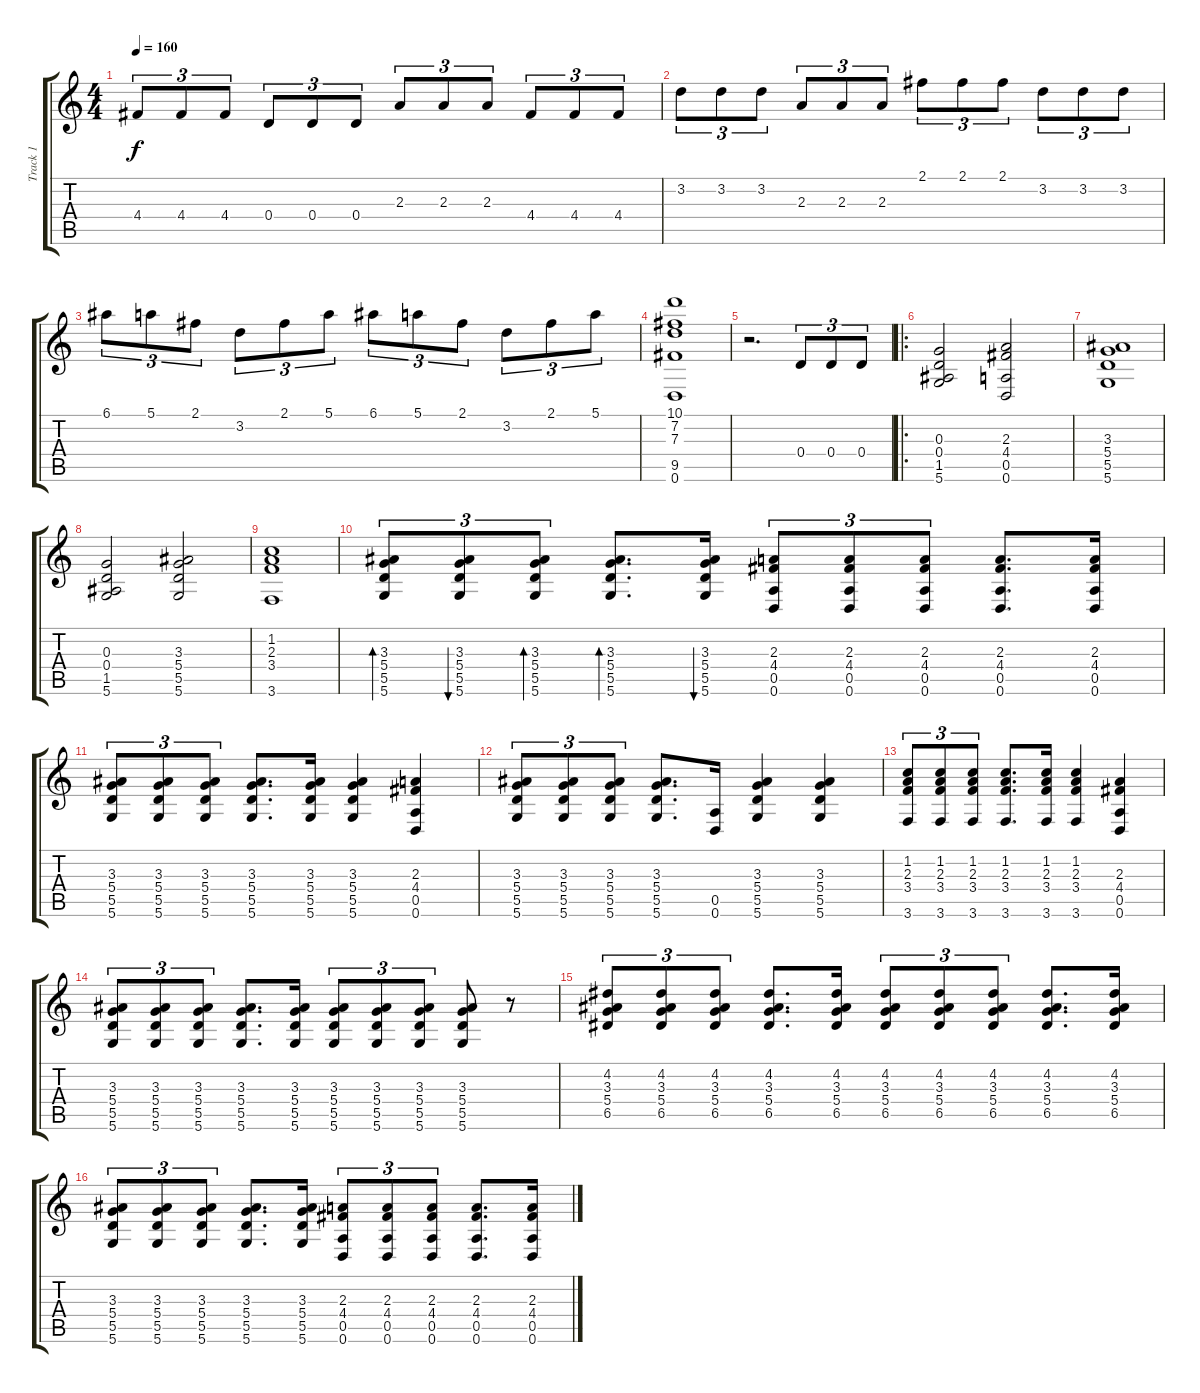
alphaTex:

\track ("Track 1" "Track 1") {instrument acousticguitarsteel}
\staff {score tabs}
\tuning (E4 B3 G3 D3 A2 D2) {hide}
\ts (4 4)
\tempo 160
\clef g2
\ks c
4.4.8{tu (3 2) dy f} 4.4.8{tu (3 2)} 4.4.8{tu (3 2)} 0.4.8{tu (3 2)} 0.4.8{tu (3 2)} 0.4.8{tu (3 2)} 2.3.8{tu (3 2)} 2.3.8{tu (3 2)} 2.3.8{tu (3 2)} 4.4.8{tu (3 2)} 4.4.8{tu (3 2)} 4.4.8{tu (3 2)} |
3.2.8{tu (3 2)} 3.2.8{tu (3 2)} 3.2.8{tu (3 2)} 2.3.8{tu (3 2)} 2.3.8{tu (3 2)} 2.3.8{tu (3 2)} 2.1.8{tu (3 2)} 2.1.8{tu (3 2)} 2.1.8{tu (3 2)} 3.2.8{tu (3 2)} 3.2.8{tu (3 2)} 3.2.8{tu (3 2)} |
6.1.8{tu (3 2)} 5.1.8{tu (3 2)} 2.1.8{tu (3 2)} 3.2.8{tu (3 2)} 2.1.8{tu (3 2)} 5.1.8{tu (3 2)} 6.1.8{tu (3 2)} 5.1.8{tu (3 2)} 2.1.8{tu (3 2)} 3.2.8{tu (3 2)} 2.1.8{tu (3 2)} 5.1.8{tu (3 2)} |
(10.1 7.2 7.3 9.5 0.6).1 |
r.2{d} 0.4.8{tu (3 2)} 0.4.8{tu (3 2)} 0.4.8{tu (3 2)} |
\ro
(0.3 0.4 1.5 5.6).2 (2.3 4.4 0.5 0.6).2 |
(3.3 5.4 5.5 5.6).1 |
(0.3 0.4 1.5 5.6).2 (3.3 5.4 5.5 5.6).2 |
(1.2 2.3 3.4 3.6).1 |
(3.3 5.4 5.5 5.6).8{tu (3 2) bd 60} (3.3 5.4 5.5 5.6).8{tu (3 2) bu 60} (3.3 5.4 5.5 5.6).8{tu (3 2) bd 60} (3.3 5.4 5.5 5.6).8{d bd 60} (3.3 5.4 5.5 5.6).16{bu 60} (2.3 4.4 0.5 0.6).8{tu (3 2)} (2.3 4.4 0.5 0.6).8{tu (3 2)} (2.3 4.4 0.5 0.6).8{tu (3 2)} (2.3 4.4 0.5 0.6).8{d} (2.3 4.4 0.5 0.6).16 |
(3.3 5.4 5.5 5.6).8{tu (3 2)} (3.3 5.4 5.5 5.6).8{tu (3 2)} (3.3 5.4 5.5 5.6).8{tu (3 2)} (3.3 5.4 5.5 5.6).8{d} (3.3 5.4 5.5 5.6).16 (3.3 5.4 5.5 5.6).4 (2.3 4.4 0.5 0.6).4 |
(3.3 5.4 5.5 5.6).8{tu (3 2)} (3.3 5.4 5.5 5.6).8{tu (3 2)} (3.3 5.4 5.5 5.6).8{tu (3 2)} (3.3 5.4 5.5 5.6).8{d} (0.5 0.6).16 (3.3 5.4 5.5 5.6).4 (3.3 5.4 5.5 5.6).4 |
(1.2 2.3 3.4 3.6).8{tu (3 2)} (1.2 2.3 3.4 3.6).8{tu (3 2)} (1.2 2.3 3.4 3.6).8{tu (3 2)} (1.2 2.3 3.4 3.6).8{d} (1.2 2.3 3.4 3.6).16 (1.2 2.3 3.4 3.6).4 (2.3 4.4 0.5 0.6).4 |
(3.3 5.4 5.5 5.6).8{tu (3 2)} (3.3 5.4 5.5 5.6).8{tu (3 2)} (3.3 5.4 5.5 5.6).8{tu (3 2)} (3.3 5.4 5.5 5.6).8{d} (3.3 5.4 5.5 5.6).16 (3.3 5.4 5.5 5.6).8{tu (3 2)} (3.3 5.4 5.5 5.6).8{tu (3 2)} (3.3 5.4 5.5 5.6).8{tu (3 2)} (3.3 5.4 5.5 5.6).8 r.8 |
(4.2 3.3 5.4 6.5).8{tu (3 2)} (4.2 3.3 5.4 6.5).8{tu (3 2)} (4.2 3.3 5.4 6.5).8{tu (3 2)} (4.2 3.3 5.4 6.5).8{d} (4.2 3.3 5.4 6.5).16 (4.2 3.3 5.4 6.5).8{tu (3 2)} (4.2 3.3 5.4 6.5).8{tu (3 2)} (4.2 3.3 5.4 6.5).8{tu (3 2)} (4.2 3.3 5.4 6.5).8{d} (4.2 3.3 5.4 6.5).16 |
(3.3 5.4 5.5 5.6).8{tu (3 2)} (3.3 5.4 5.5 5.6).8{tu (3 2)} (3.3 5.4 5.5 5.6).8{tu (3 2)} (3.3 5.4 5.5 5.6).8{d} (3.3 5.4 5.5 5.6).16 (2.3 4.4 0.5 0.6).8{tu (3 2)} (2.3 4.4 0.5 0.6).8{tu (3 2)} (2.3 4.4 0.5 0.6).8{tu (3 2)} (2.3 4.4 0.5 0.6).8{d} (2.3 4.4 0.5 0.6).16
